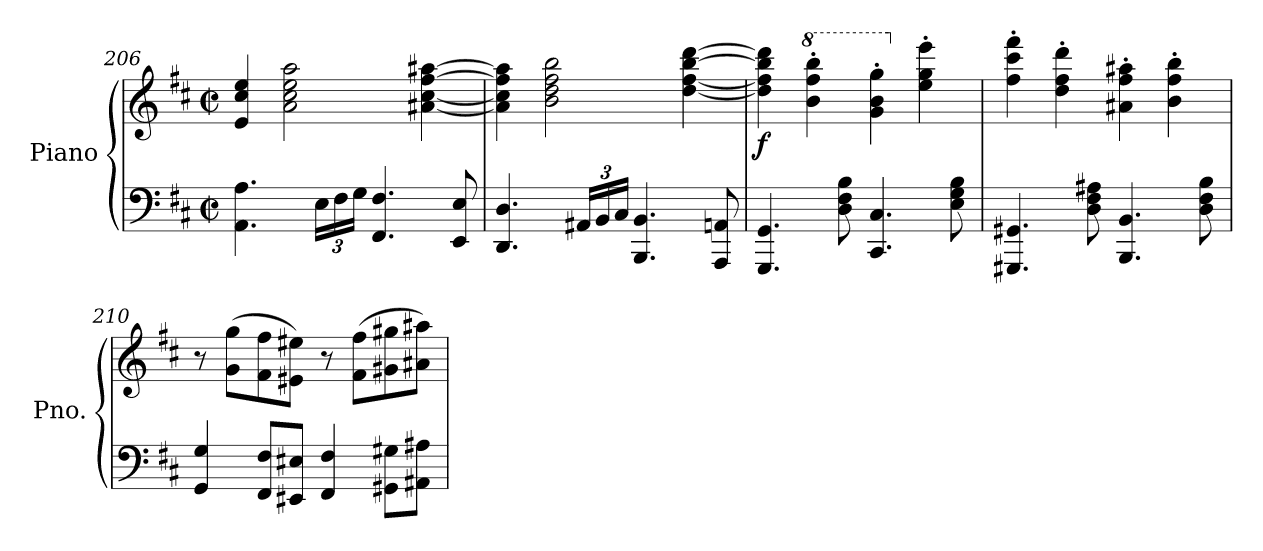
**kern	**kern	**dynam
*part1	*part1	*part1
*staff2	*staff1	*staff1/2
*I"Piano	*	*
*I'Pno.	*	*
!!LO:PB:g=z
*clefF4	*clefG2	*
*k[f#c#]	*k[f#c#]	*
*M2/2	*M2/2	*
*met(c|)	*met(c|)	*
=206	=206	=206
4.AA\ 4.A\	4e/ 4cc#/ 4ee/	.
.	2a\ 2cc#\ 2ee\ 2aa\	.
*Xbrackettup	*	*
24E\LL	.	.
24F#\	.	.
24G\JJ	.	.
4.FF#/ 4.F#/	.	.
.	[4a#X\ [4cc#\ [4ff#\ [4aa#X\	.
8EE/ 8E/	.	.
=207	=207	=207
4.DD/ 4.D/	4a#\] 4cc#\] 4ff#\] 4aa#\]	.
.	2b\ 2dd\ 2ff#\ 2bb\	.
24AA#X/LL	.	.
24BB/	.	.
24C#/JJ	.	.
4.BBB/ 4.BB/	.	.
.	[4dd\ [4ff#\ [4bb\ [4ddd\	.
8AAA/ 8AAn/	.	.
=208	=208	=208
!	!	!LO:DY:b
4.GGG/ 4.GG/	4dd\] 4ff#\] 4bb\] 4ddd\]	f
*	*8va	*
.	4bb\' 4fff#\' 4bbb\'	.
8D\ 8F#\ 8B\	.	.
4.CC#/ 4.C#/	4gg\' 4bb\' 4ggg\'	.
*	*X8va	*
.	4ee\' 4gg\' 4eee\'	.
8E\ 8G\ 8B\	.	.
=209	=209	=209
4.GGG#X/ 4.GG#X/	4ff#\' 4ccc#\' 4fff#\'	.
.	4dd\' 4ff#\' 4ddd\'	.
8D\ 8F#\ 8A#X\	.	.
4.BBB/ 4.BB/	4a#X\' 4ff#\' 4aa#X\'	.
.	4b\' 4ff#\' 4bb\'	.
8D\ 8F#\ 8B\	.	.
=210	=210	=210
4GG/ 4G/	8r	.
.	(>8g\ 8gg\L	.
8FF#/ 8F#/L	8f#\ 8ff#\	.
8EE#X/ 8E#X/J	8e#X\ 8ee#X\J)	.
4FF#/ 4F#/	8r	.
.	(>8f#\ 8ff#\L	.
8GG#X\ 8G#X\L	8g#X\ 8gg#X\	.
8AA#X\ 8A#X\J	8a#X\ 8aa#X\J)	.
=	=	=
*-	*-	*-
